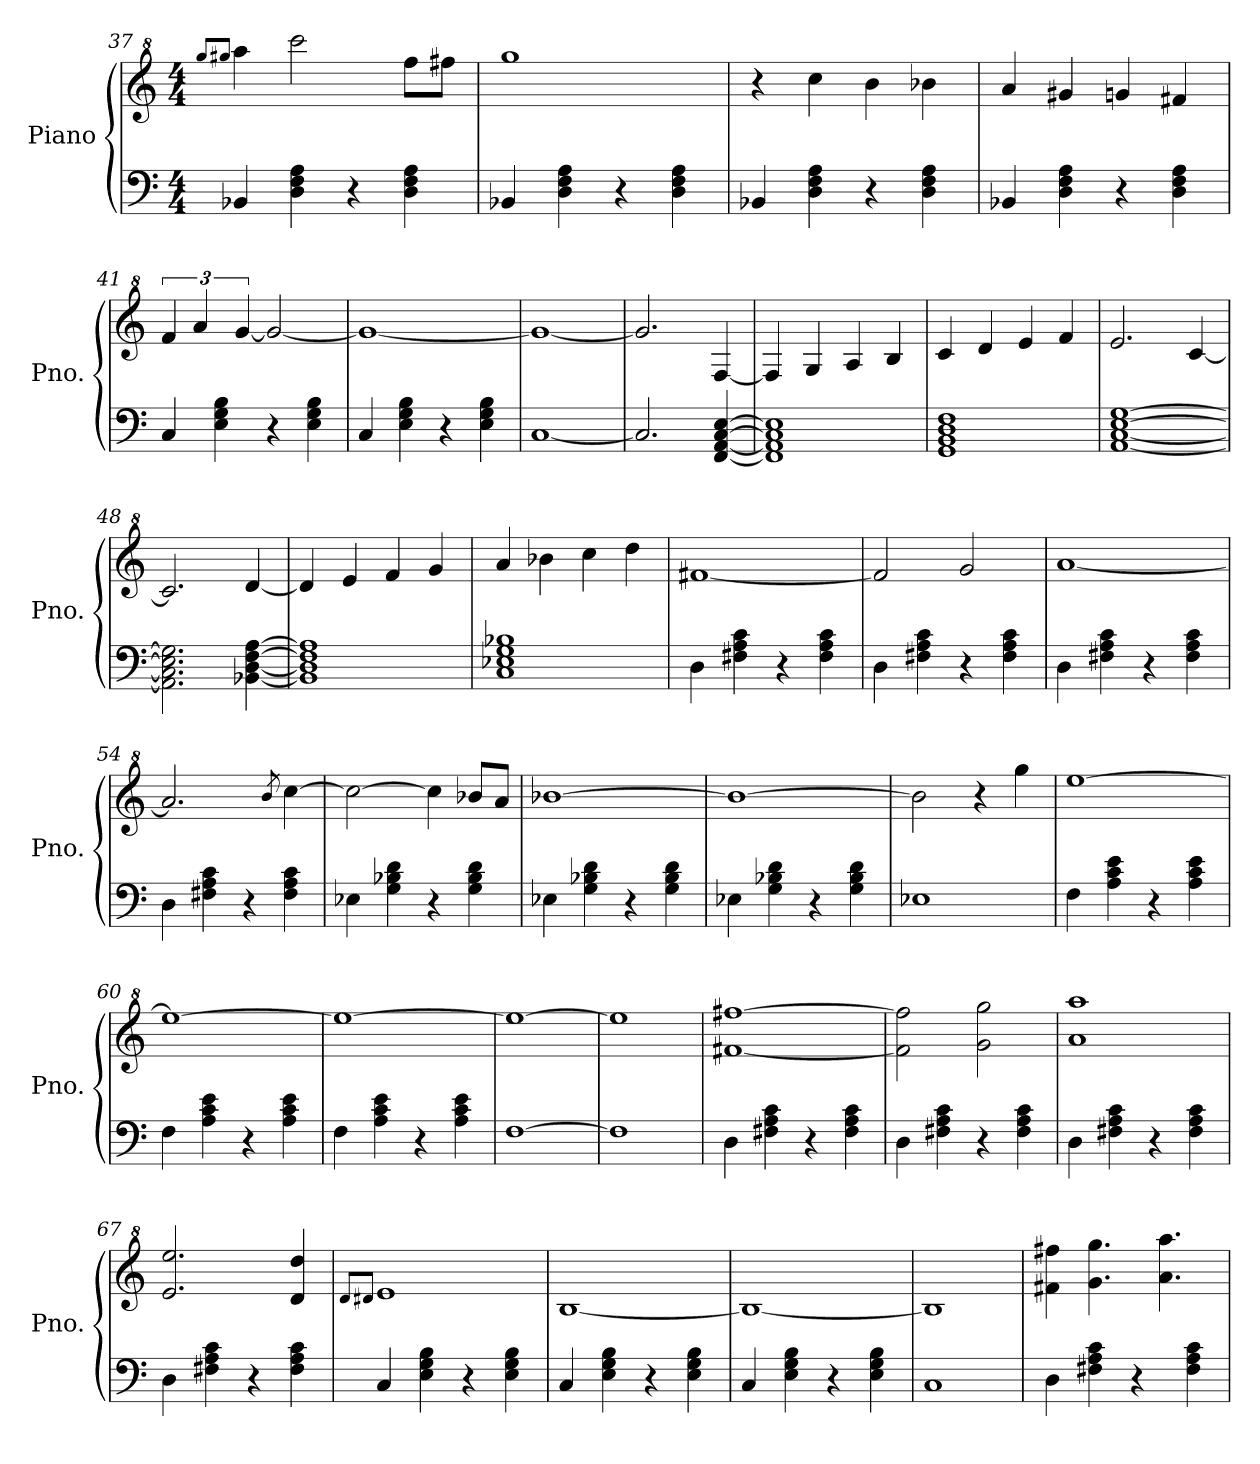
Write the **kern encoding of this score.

**kern	**kern
*part1	*part1
*staff2	*staff1
*I"Piano	*
*I'Pno.	*
!!LO:LB:g=z
*clefF4	*clefG^2
*k[]	*k[]
*M4/4	*M4/4
=37	=37
.	8qggg/L
.	8qggg#X/J
4BB-X/	4aaa\
4D\ 4F\ 4A\	2cccc\
4r	.
4D\ 4F\ 4A\	8fff\L
.	8fff#X\J
=38	=38
4BB-X/	1ggg
4D\ 4F\ 4A\	.
4r	.
4D\ 4F\ 4A\	.
=39	=39
4BB-X/	4r
4D\ 4F\ 4A\	4ccc\
4r	4bb\
4D\ 4F\ 4A\	4bb-X\
=40	=40
4BB-X/	4aa/
4D\ 4F\ 4A\	4gg#X/
4r	4ggn/
4D\ 4F\ 4A\	4ff#X/
!!LO:PB:g=z
=41	=41
4C/	6ff/
.	6aa/
4E\ 4G\ 4B\	.
.	[6gg/
4r	2gg/_
4E\ 4G\ 4B\	.
=42	=42
4C/	1gg_
4E\ 4G\ 4B\	.
4r	.
4E\ 4G\ 4B\	.
=43	=43
[1C	1gg_
=44	=44
2.C/]	2.gg/]
[4FF/ [4AA/ [4C/ [4E/	[4f/
=45	=45
1FF] 1AA] 1C] 1E]	4f/]
.	4g/
.	4a/
.	4b/
!!LO:LB:g=z
=46	=46
1GG 1BB 1D 1F	4cc/
.	4dd/
.	4ee/
.	4ff/
=47	=47
[1AA [1C [1E [1G	2.ee/
.	[4cc/
=48	=48
2.AA\] 2.C\] 2.E\] 2.G\]	2.cc/]
[4BB-X\ [4D\ [4F\ [4A\	[4dd/
=49	=49
1BB-] 1D] 1F] 1A]	4dd/]
.	4ee/
.	4ff/
.	4gg/
=50	=50
1C 1E-X 1G 1B-X	4aa/
.	4bb-X\
.	4ccc\
.	4ddd\
!!LO:LB:g=z
=51	=51
4D\	[1ff#X
4F#X\ 4A\ 4c\	.
4r	.
4F#\ 4A\ 4c\	.
=52	=52
4D\	2ff#/]
4F#X\ 4A\ 4c\	.
4r	2gg/
4F#\ 4A\ 4c\	.
=53	=53
4D\	[1aa
4F#X\ 4A\ 4c\	.
4r	.
4F#\ 4A\ 4c\	.
=54	=54
4D\	2.aa/]
4F#X\ 4A\ 4c\	.
4r	.
.	8qbb/
4F#\ 4A\ 4c\	[4ccc\
=55	=55
4E-X\	2ccc\_
4G\ 4B-X\ 4d\	.
4r	4ccc\]
4G\ 4B-\ 4d\	8bb-X/L
.	8aa/J
!!LO:LB:g=z
=56	=56
4E-X\	[1bb-X
4G\ 4B-X\ 4d\	.
4r	.
4G\ 4B-\ 4d\	.
=57	=57
4E-X\	1bb-_
4G\ 4B-X\ 4d\	.
4r	.
4G\ 4B-\ 4d\	.
=58	=58
1E-X	2bb-\]
.	4r
.	4ggg\
=59	=59
4F\	[1eee
4A\ 4c\ 4e\	.
4r	.
4A\ 4c\ 4e\	.
=60	=60
4F\	1eee_
4A\ 4c\ 4e\	.
4r	.
4A\ 4c\ 4e\	.
=61	=61
4F\	1eee_
4A\ 4c\ 4e\	.
4r	.
4A\ 4c\ 4e\	.
=62	=62
[1F	1eee_
=63	=63
1F]	1eee]
!!LO:LB:g=z
=64	=64
4D\	[1ff#X [1fff#X
4F#X\ 4A\ 4c\	.
4r	.
4F#\ 4A\ 4c\	.
=65	=65
4D\	2ff#\] 2fff#\]
4F#X\ 4A\ 4c\	.
4r	2gg\ 2ggg\
4F#\ 4A\ 4c\	.
=66	=66
4D\	1aa 1aaa
4F#X\ 4A\ 4c\	.
4r	.
4F#\ 4A\ 4c\	.
=67	=67
4D\	2.ee/ 2.eee/
4F#X\ 4A\ 4c\	.
4r	.
4F#\ 4A\ 4c\	4dd/ 4ddd/
!!LO:PB:g=z
=68	=68
.	8qdd/L
.	8qdd#X/J
4C/	1ee
4E\ 4G\ 4B\	.
4r	.
4E\ 4G\ 4B\	.
=69	=69
4C/	[1b
4E\ 4G\ 4B\	.
4r	.
4E\ 4G\ 4B\	.
=70	=70
4C/	1b_
4E\ 4G\ 4B\	.
4r	.
4E\ 4G\ 4B\	.
=71	=71
1C	1b]
!!LO:LB:g=z
=72	=72
4D\	4ff#X\ 4fff#X\
4F#X\ 4A\ 4c\	4.gg\ 4.ggg\
4r	.
.	4.aa\ 4.aaa\
4F#\ 4A\ 4c\	.
=	=
*-	*-
